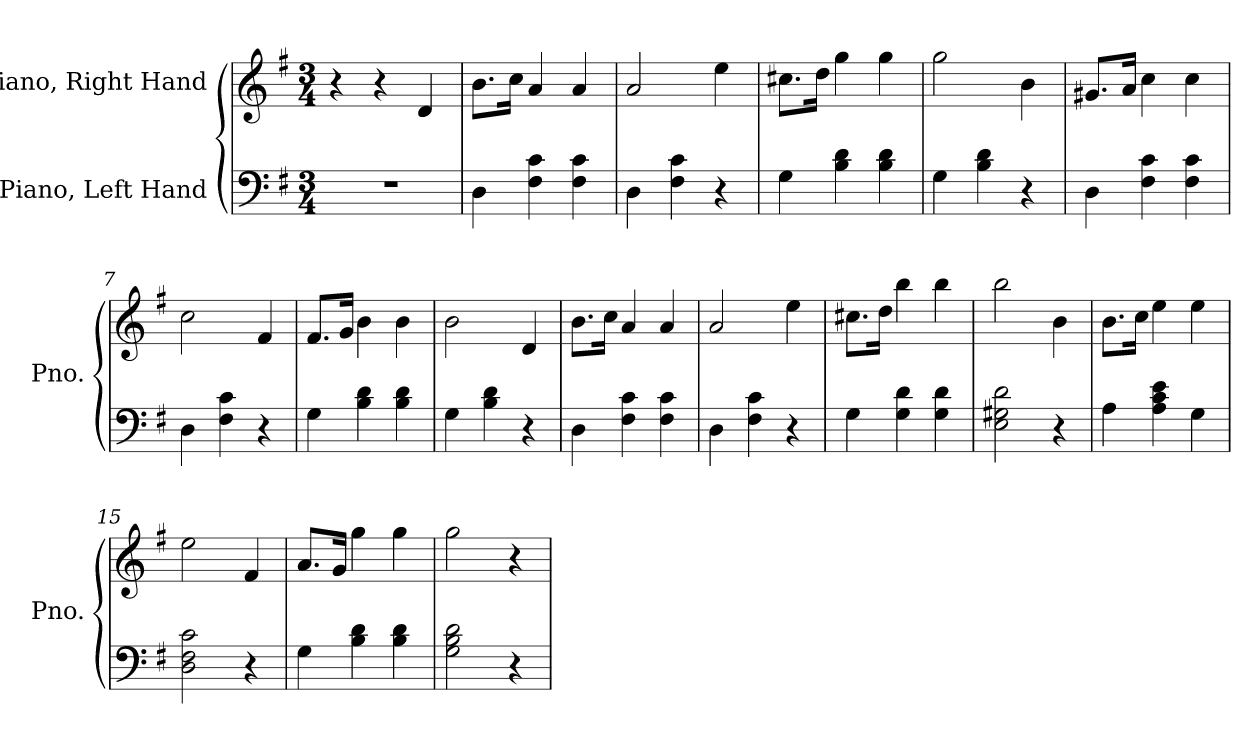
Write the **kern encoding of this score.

**kern	**kern
*part2	*part1
*staff2	*staff1
*I"Piano, Left Hand	*I"Piano, Right Hand
*I'Pno.	*I'Pno.
*clefF4	*clefG2
*k[f#]	*k[f#]
*M3/4	*M3/4
*MM100	*MM100
=1	=1
2.r	4r
.	4r
.	4d/
=2	=2
4D\	8.b\L
.	16cc\Jk
4F#\ 4c\	4a/
4F#\ 4c\	4a/
=3	=3
4D\	2a/
4F#\ 4c\	.
4r	4ee\
=4	=4
4G\	8.cc#X\L
.	16dd\Jk
4B\ 4d\	4gg\
4B\ 4d\	4gg\
=5	=5
4G\	2gg\
4B\ 4d\	.
4r	4b\
=6	=6
4D\	8.g#X/L
.	16a/Jk
4F#\ 4c\	4cc\
4F#\ 4c\	4cc\
=7	=7
4D\	2cc\
4F#\ 4c\	.
4r	4f#/
!!LO:LB:g=z
=8	=8
4G\	8.f#/L
.	16g/Jk
4B\ 4d\	4b\
4B\ 4d\	4b\
=9	=9
4G\	2b\
4B\ 4d\	.
4r	4d/
=10	=10
4D\	8.b\L
.	16cc\Jk
4F#\ 4c\	4a/
4F#\ 4c\	4a/
=11	=11
4D\	2a/
4F#\ 4c\	.
4r	4ee\
=12	=12
4G\	8.cc#X\L
.	16dd\Jk
4G\ 4d\	4bb\
4G\ 4d\	4bb\
=13	=13
2E\ 2G#X\ 2d\	2bb\
4r	4b\
=14	=14
4A\	8.b\L
.	16cc\Jk
4A\ 4c\ 4e\	4ee\
4G\	4ee\
=15	=15
2D\ 2F#\ 2c\	2ee\
4r	4f#/
!!LO:LB:g=z
=16	=16
4G\	8.a/L
.	16g/Jk
4B\ 4d\	4gg\
4B\ 4d\	4gg\
=17	=17
2G\ 2B\ 2d\	2gg\
4r	4r
=	=
*-	*-
